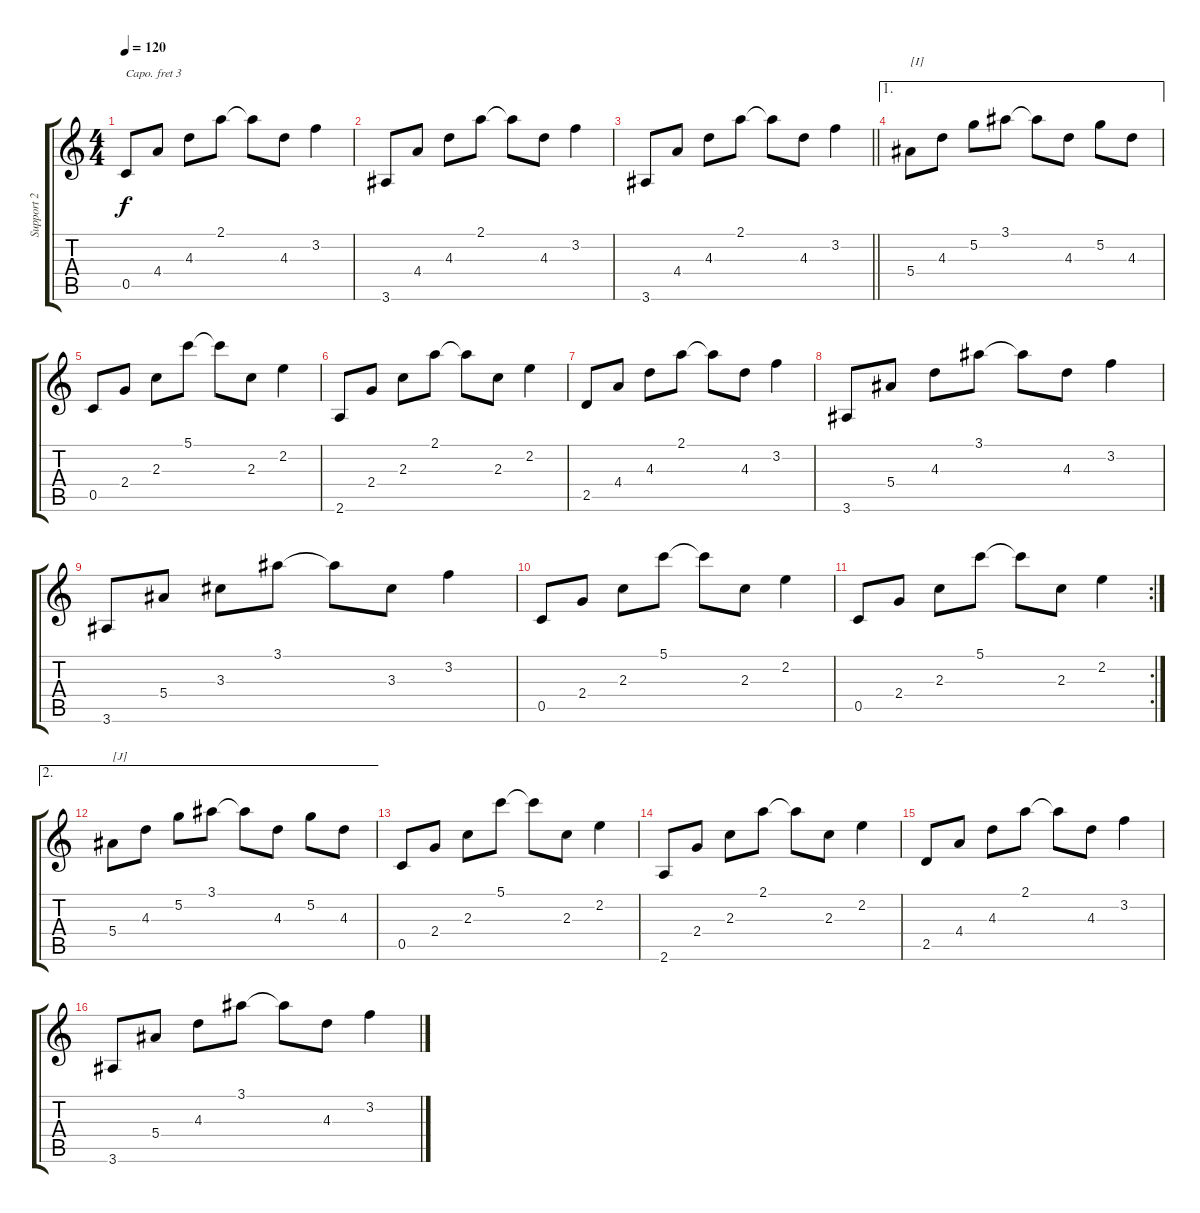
\track ("Support 2" "Support 2") {mute instrument acousticguitarsteel}
\staff {score tabs}
\capo 3
\tuning (E4 B3 G3 D3 A2 E2) {hide}
\ts (4 4)
\tempo 120
\clef g2
\ks c
0.5.8{dy f} 4.4.8 4.3.8 2.1.8 2.1{t}.8 4.3.8 3.2.4 |
3.6.8 4.4.8 4.3.8 2.1.8 2.1{t}.8 4.3.8 3.2.4 |
\barLineRight lightlight
3.6.8 4.4.8 4.3.8 2.1.8 2.1{t}.8 4.3.8 3.2.4 |
\ae 1
5.4.8{txt "[I]"} 4.3.8 5.2.8 3.1.8 3.1{t}.8 4.3.8 5.2.8 4.3.8 |
0.5.8 2.4.8 2.3.8 5.1.8 5.1{t}.8 2.3.8 2.2.4 |
2.6.8 2.4.8 2.3.8 2.1.8 2.1{t}.8 2.3.8 2.2.4 |
2.5.8 4.4.8 4.3.8 2.1.8 2.1{t}.8 4.3.8 3.2.4 |
3.6.8 5.4.8 4.3.8 3.1.8 3.1{t}.8 4.3.8 3.2.4 |
3.6.8 5.4.8 3.3.8 3.1.8 3.1{t}.8 3.3.8 3.2.4 |
0.5.8 2.4.8 2.3.8 5.1.8 5.1{t}.8 2.3.8 2.2.4 |
\rc 2
0.5.8 2.4.8 2.3.8 5.1.8 5.1{t}.8 2.3.8 2.2.4 |
\ae 2
5.4.8{txt "[J]"} 4.3.8 5.2.8 3.1.8 3.1{t}.8 4.3.8 5.2.8 4.3.8 |
0.5.8 2.4.8 2.3.8 5.1.8 5.1{t}.8 2.3.8 2.2.4 |
2.6.8 2.4.8 2.3.8 2.1.8 2.1{t}.8 2.3.8 2.2.4 |
2.5.8 4.4.8 4.3.8 2.1.8 2.1{t}.8 4.3.8 3.2.4 |
3.6.8 5.4.8 4.3.8 3.1.8 3.1{t}.8 4.3.8 3.2.4
